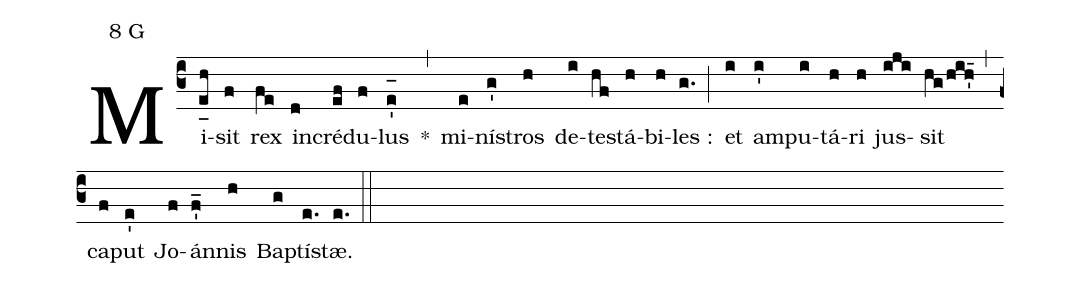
mode:8 G;
%%
(c3) Mi(e_[uh:l]h)sit(f) rex(fe) in(d)cré(ef)du(f)lus(e'_[oh:h]) *(,) mi(e)ní(g')stros(h) de(i)te(hf)stá(h)bi(h)les :(g.) (;) et(i) am(i')pu(i)tá(h)ri(h) jus(iji)sit(hg/hih'_15) (,) ca(f)put(e') Jo(f)án(f'_)nis(h) Ba(g)ptí(e.)stæ.(e.) (::)
